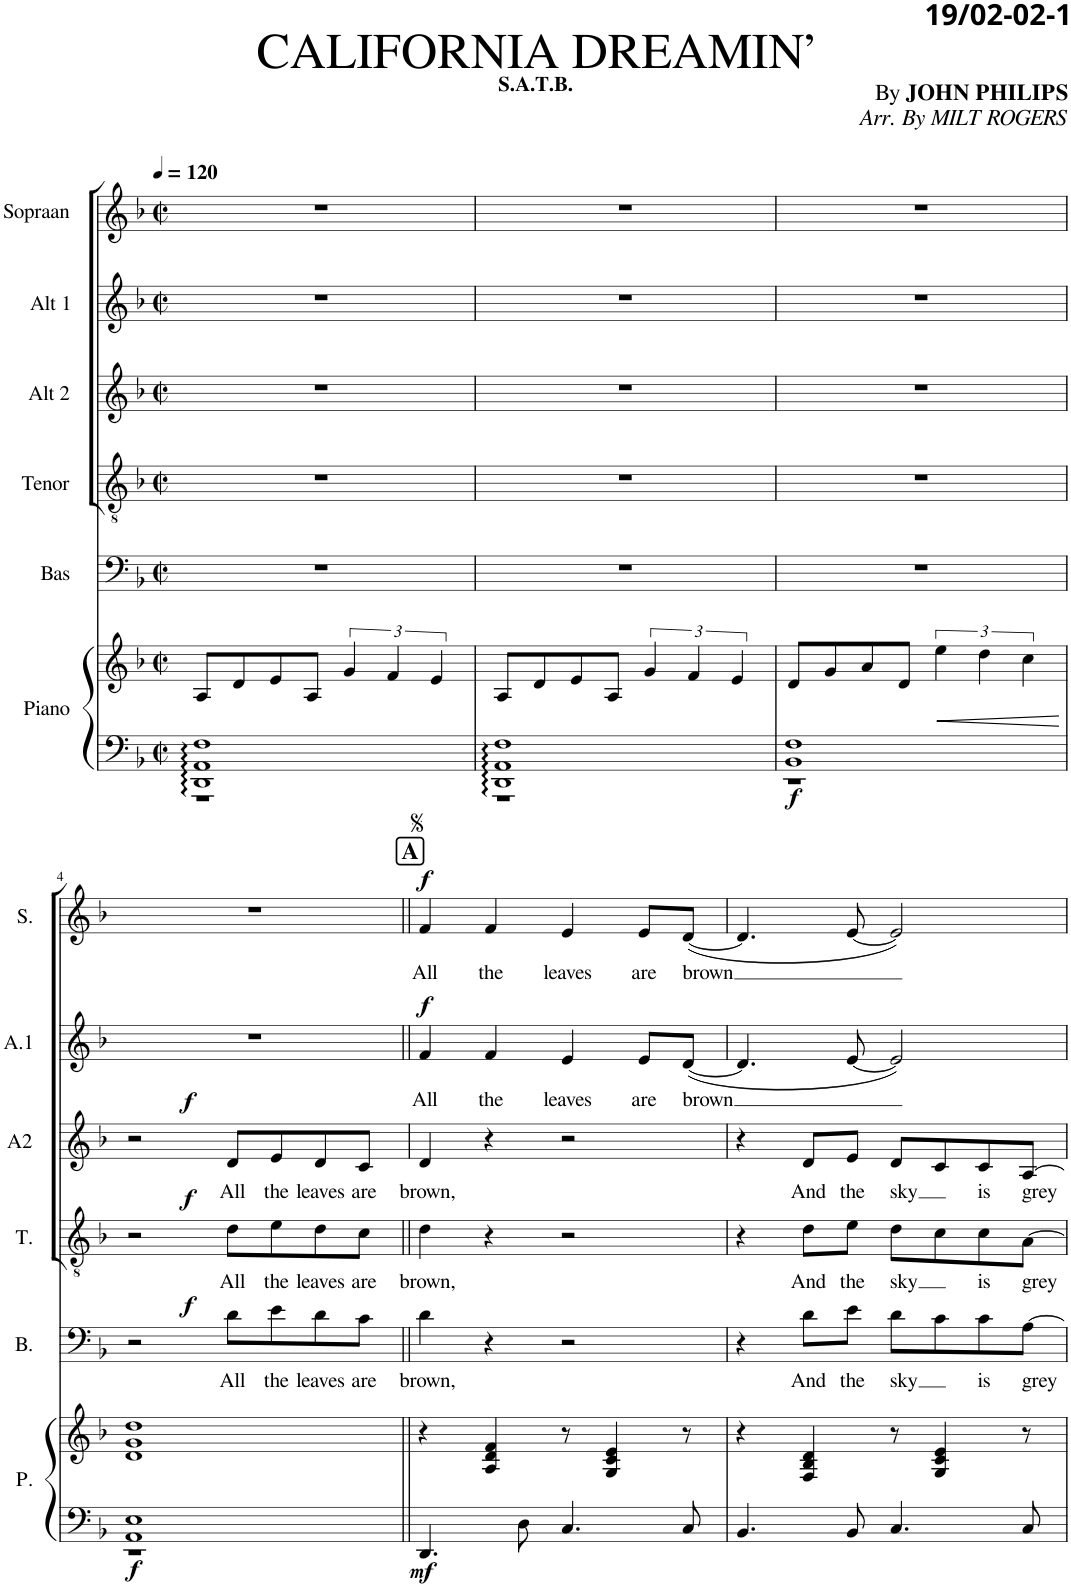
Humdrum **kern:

**kern	**kern	**dynam	**kern	**text	**dynam	**kern	**text	**dynam	**kern	**text	**dynam	**kern	**text	**dynam	**kern	**text	**dynam
*part6	*part6	*part6	*part5	*part5	*part5	*part4	*part4	*part4	*part3	*part3	*part3	*part2	*part2	*part2	*part1	*part1	*part1
*staff7	*staff6	*staff6/7	*staff5	*staff5	*staff5	*staff4	*staff4	*staff4	*staff3	*staff3	*staff3	*staff2	*staff2	*staff2	*staff1	*staff1	*staff1
*I"Piano	*	*	*I"Bas	*	*	*I"Tenor	*	*	*I"Alt 2	*	*	*I"Alt 1	*	*	*I"Sopraan	*	*
*I'P.	*	*	*I'B.	*	*	*I'T.	*	*	*I'A2	*	*	*I'A.1	*	*	*I'S.	*	*
*clefF4	*clefG2	*	*clefF4	*	*	*clefGv2	*	*	*clefG2	*	*	*clefG2	*	*	*clefG2	*	*
*	*	*	*	*	*	*	*	*	*	*	*	*	*	*	*Trd1c2	*	*
*k[b-]	*k[b-]	*	*k[b-]	*	*	*k[b-]	*	*	*k[b-]	*	*	*k[b-]	*	*	*k[b-]	*	*
*M2/2	*M2/2	*	*M2/2	*	*	*M2/2	*	*	*M2/2	*	*	*M2/2	*	*	*M2/2	*	*
*met(c|)	*met(c|)	*	*met(c|)	*	*	*met(c|)	*	*	*met(c|)	*	*	*met(c|)	*	*	*met(c|)	*	*
*MM120	*MM120	*	*MM120	*	*	*MM120	*	*	*MM120	*	*	*MM120	*	*	*MM120	*	*
=1	=1	=1	=1	=1	=1	=1	=1	=1	=1	=1	=1	=1	=1	=1	=1	=1	=1
*^	*	*	*	*	*	*	*	*	*	*	*	*	*	*	*	*	*
1DD:: 1AA:: 1F::	1r	8A/L	.	1r	.	.	1r	.	.	1r	.	.	1r	.	.	1r	.	.
.	.	8d/	.	.	.	.	.	.	.	.	.	.	.	.	.	.	.	.
.	.	8e/	.	.	.	.	.	.	.	.	.	.	.	.	.	.	.	.
.	.	8A/J	.	.	.	.	.	.	.	.	.	.	.	.	.	.	.	.
.	.	6g/	.	.	.	.	.	.	.	.	.	.	.	.	.	.	.	.
.	.	6f/	.	.	.	.	.	.	.	.	.	.	.	.	.	.	.	.
.	.	6e/	.	.	.	.	.	.	.	.	.	.	.	.	.	.	.	.
=2	=2	=2	=2	=2	=2	=2	=2	=2	=2	=2	=2	=2	=2	=2	=2	=2	=2	=2
1DD:: 1AA:: 1F::	1r	8A/L	.	1r	.	.	1r	.	.	1r	.	.	1r	.	.	1r	.	.
.	.	8d/	.	.	.	.	.	.	.	.	.	.	.	.	.	.	.	.
.	.	8e/	.	.	.	.	.	.	.	.	.	.	.	.	.	.	.	.
.	.	8A/J	.	.	.	.	.	.	.	.	.	.	.	.	.	.	.	.
.	.	6g/	.	.	.	.	.	.	.	.	.	.	.	.	.	.	.	.
.	.	6f/	.	.	.	.	.	.	.	.	.	.	.	.	.	.	.	.
.	.	6e/	.	.	.	.	.	.	.	.	.	.	.	.	.	.	.	.
=3	=3	=3	=3	=3	=3	=3	=3	=3	=3	=3	=3	=3	=3	=3	=3	=3	=3	=3
!	!	!	!LO:DY:b=2	!	!	!	!	!	!	!	!	!	!	!	!	!	!	!
1BB- 1F	1r	8d/L	f	1r	.	.	1r	.	.	1r	.	.	1r	.	.	1r	.	.
.	.	8g/	.	.	.	.	.	.	.	.	.	.	.	.	.	.	.	.
.	.	8a/	.	.	.	.	.	.	.	.	.	.	.	.	.	.	.	.
.	.	8d/J	.	.	.	.	.	.	.	.	.	.	.	.	.	.	.	.
!	!	!	!LO:HP:b	!	!	!	!	!	!	!	!	!	!	!	!	!	!	!
.	.	6ee\	<	.	.	.	.	.	.	.	.	.	.	.	.	.	.	.
.	.	6dd\	.	.	.	.	.	.	.	.	.	.	.	.	.	.	.	.
.	.	6cc\	.	.	.	.	.	.	.	.	.	.	.	.	.	.	.	.
*v	*v	*	*	*	*	*	*	*	*	*	*	*	*	*	*	*	*	*
.	.	[	.	.	.	.	.	.	.	.	.	.	.	.	.	.	.
!!LO:LB:g=z
=4	=4	=4	=4	=4	=4	=4	=4	=4	=4	=4	=4	=4	=4	=4	=4	=4	=4
*^	*	*	*	*	*	*	*	*	*	*	*	*	*	*	*	*	*
!	!	!	!LO:DY:b=2	!	!	!LO:DY:a	!	!	!LO:DY:a	!	!	!LO:DY:a	!	!	!	!	!	!
1AA 1E	1r	1d 1g 1dd	f	2r	.	f	2r	.	f	2r	.	f	1r	.	.	1r	.	.
!	!	!	!	!	!LO:LY:b	!	!	!LO:LY:b	!	!	!LO:LY:b	!	!	!	!	!	!	!
.	.	.	.	8d\L	All	.	8d\L	All	.	8d/L	All	.	.	.	.	.	.	.
!	!	!	!	!	!LO:LY:b	!	!	!LO:LY:b	!	!	!LO:LY:b	!	!	!	!	!	!	!
.	.	.	.	8e\	the	.	8e\	the	.	8e/	the	.	.	.	.	.	.	.
!	!	!	!	!	!LO:LY:b	!	!	!LO:LY:b	!	!	!LO:LY:b	!	!	!	!	!	!	!
.	.	.	.	8d\	leaves	.	8d\	leaves	.	8d/	leaves	.	.	.	.	.	.	.
!	!	!	!	!	!LO:LY:b	!	!	!LO:LY:b	!	!	!LO:LY:b	!	!	!	!	!	!	!
.	.	.	.	8c\J	are	.	8c\J	are	.	8c/J	are	.	.	.	.	.	.	.
*v	*v	*	*	*	*	*	*	*	*	*	*	*	*	*	*	*	*	*
!!LO:REH:place=s1:a:B:cj:fs=14:t=A
=5||	=5||	=5||	=5||	=5||	=5||	=5||	=5||	=5||	=5||	=5||	=5||	=5||	=5||	=5||	=5||	=5||	=5||
!	!	!LO:DY:b=2	!	!LO:LY:b	!	!	!LO:LY:b	!	!	!LO:LY:b	!	!	!LO:LY:b	!LO:DY:a	!	!LO:LY:b	!LO:DY:a
4.DD/	4r	mf	4d\	brown,	.	4d\	brown,	.	4d/	brown,	.	4f/	All	f	4f/	All	f
!	!	!	!	!	!	!	!	!	!	!	!	!	!LO:LY:b	!	!	!LO:LY:b	!
.	4A/ 4d/ 4f/	.	4r	.	.	4r	.	.	4r	.	.	4f/	the	.	4f/	the	.
8D\	.	.	.	.	.	.	.	.	.	.	.	.	.	.	.	.	.
!	!	!	!	!	!	!	!	!	!	!	!	!	!LO:LY:b	!	!	!LO:LY:b	!
4.C/	8r	.	2r	.	.	2r	.	.	2r	.	.	4e/	leaves	.	4e/	leaves	.
.	4G/ 4c/ 4e/	.	.	.	.	.	.	.	.	.	.	.	.	.	.	.	.
!	!	!	!	!	!	!	!	!	!	!	!	!	!LO:LY:b	!	!	!LO:LY:b	!
.	.	.	.	.	.	.	.	.	.	.	.	8e/L	are	.	8e/L	are	.
!	!	!	!	!	!	!	!	!	!	!	!	!	!LO:LY:b	!	!	!LO:LY:b	!
8C/	8r	.	.	.	.	.	.	.	.	.	.	([8d/J	brown	.	([8d/J	brown	.
=6	=6	=6	=6	=6	=6	=6	=6	=6	=6	=6	=6	=6	=6	=6	=6	=6	=6
4.BB-/	4r	.	4r	.	.	4r	.	.	4r	.	.	4.d/]	.	.	4.d/]	.	.
!	!	!	!	!LO:LY:b	!	!	!LO:LY:b	!	!	!LO:LY:b	!	!	!	!	!	!	!
.	4F/ 4B-/ 4d/	.	8d\L	And	.	8d\L	And	.	8d/L	And	.	.	.	.	.	.	.
!	!	!	!	!LO:LY:b	!	!	!LO:LY:b	!	!	!LO:LY:b	!	!	!	!	!	!	!
8BB-/	.	.	8e\J	the	.	8e\J	the	.	8e/J	the	.	[8e/	.	.	[8e/	.	.
!	!	!	!	!LO:LY:b	!	!	!LO:LY:b	!	!	!LO:LY:b	!	!	!	!	!	!	!
4.C/	8r	.	8d\L	sky	.	8d\L	sky	.	8d/L	sky	.	2e/])	.	.	2e/])	.	.
.	4G/ 4c/ 4e/	.	8c\	.	.	8c\	.	.	8c/	.	.	.	.	.	.	.	.
!	!	!	!	!LO:LY:b	!	!	!LO:LY:b	!	!	!LO:LY:b	!	!	!	!	!	!	!
.	.	.	8c\	is	.	8c\	is	.	8c/	is	.	.	.	.	.	.	.
!	!	!	!	!LO:LY:b	!	!	!LO:LY:b	!	!	!LO:LY:b	!	!	!	!	!	!	!
8C/	8r	.	[8A\J	grey	.	[8A\J	grey	.	[8A/J	grey	.	.	.	.	.	.	.
=	=	=	=	=	=	=	=	=	=	=	=	=	=	=	=	=	=
*-	*-	*-	*-	*-	*-	*-	*-	*-	*-	*-	*-	*-	*-	*-	*-	*-	*-
